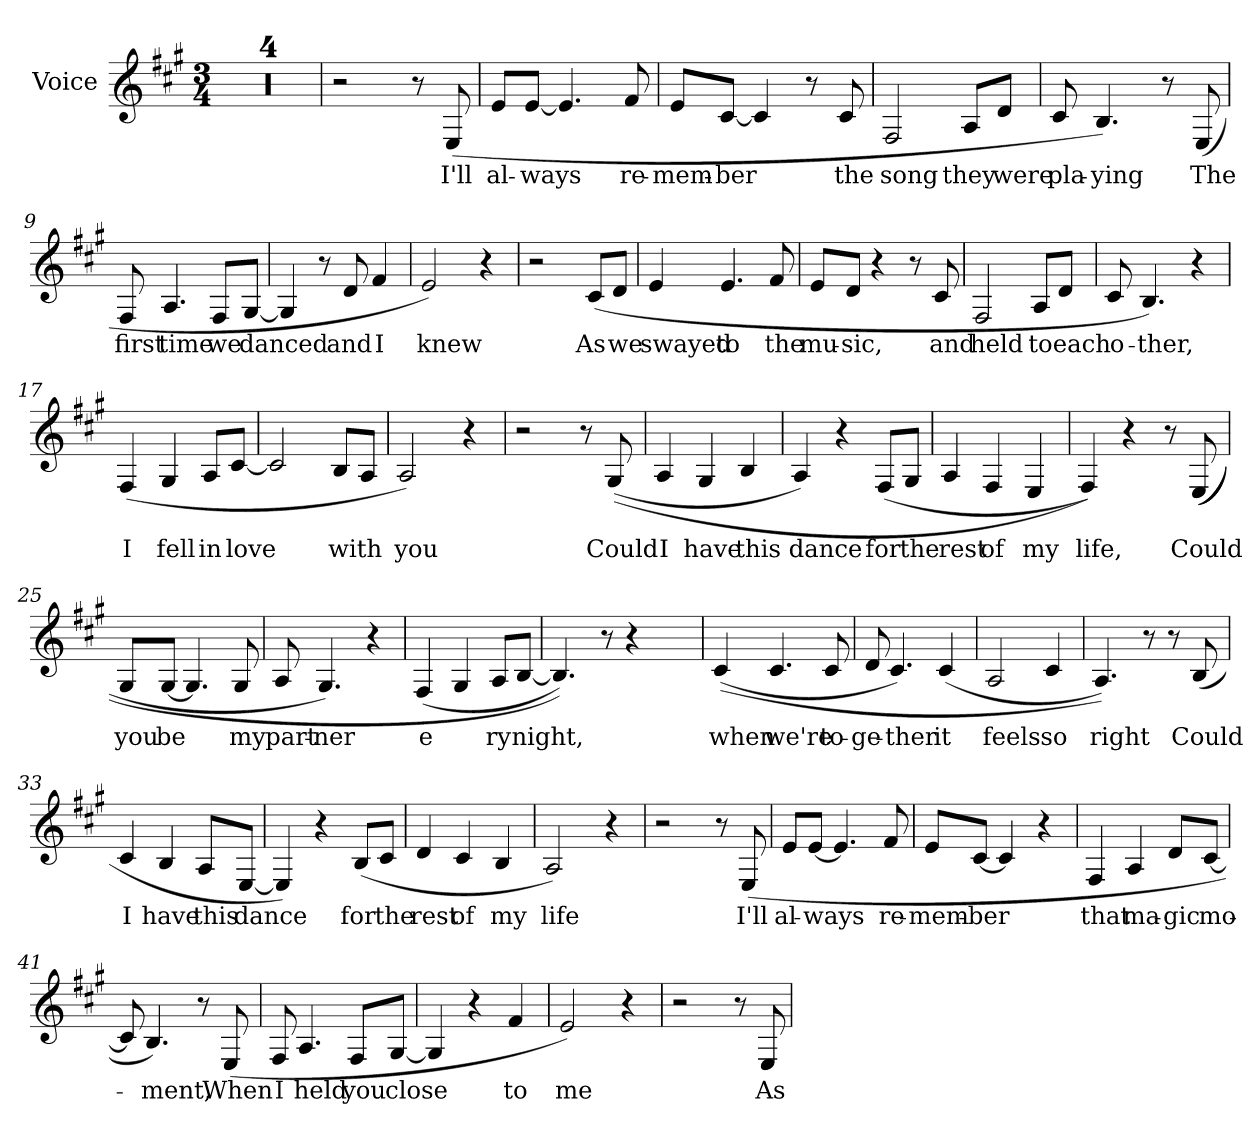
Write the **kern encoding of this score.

**kern	**text
*part1	*part1
*staff1	*staff1
*I"Voice	*
*I'Voice	*
*clefG2	*
*k[f#c#g#]	*
*A:	*
*M3/4	*
=	=
2.r;<	.
=1	=1
2.r	.
=2	=2
2.r	.
=3	=3
2.r	.
=4	=4
2r	.
8r	.
!	!LO:LY:b
(>8E/	I'll
=5	=5
!	!LO:LY:b
8e/L	al-
!	!LO:LY:b
[8e/J	-ways
4.e/]	.
!	!LO:LY:b
8f#/	re-
=6	=6
!	!LO:LY:b
8e/L	-mem-
!	!LO:LY:b
[8c#/J	-ber
4c#/]	.
8r	.
!	!LO:LY:b
8c#/	the
=7	=7
!	!LO:LY:b
2F#/	song
!	!LO:LY:b
8A/L	they
!	!LO:LY:b
8d/J	were
!!LO:LB:g=z
=8	=8
!	!LO:LY:b
8c#/	pla-
!	!LO:LY:b
4.B/)	-ying
8r	.
!	!LO:LY:b
(>8E/	The
=9	=9
!	!LO:LY:b
8F#/	first
!	!LO:LY:b
4.A/	time
!	!LO:LY:b
8F#/L	we
!	!LO:LY:b
[8G#/J	danced
=10	=10
4G#/]	.
8r	.
!	!LO:LY:b
8d/	and
!	!LO:LY:b
4f#/	I
=11	=11
!	!LO:LY:b
2e/)	knew
4r	.
=12	=12
2r	.
!	!LO:LY:b
(>8c#/L	As
!	!LO:LY:b
8d/J	we
!!LO:LB:g=z
=13	=13
!	!LO:LY:b
4e/	swayed
!	!LO:LY:b
4.e/	to
!	!LO:LY:b
8f#/	the
!!LO:LB:g=z
=14	=14
!	!LO:LY:b
8e/L	mu-
!	!LO:LY:b
8d/J	-sic,
4r	.
8r	.
!	!LO:LY:b
8c#/	and
=15	=15
!	!LO:LY:b
2F#/	held
!	!LO:LY:b
8A/L	to
!	!LO:LY:b
8d/J	each
=16	=16
!	!LO:LY:b
8c#/	o-
!	!LO:LY:b
4.B/)	-ther,
4r	.
=17	=17
!	!LO:LY:b
(>4F#/	I
!	!LO:LY:b
4G#/	fell
!	!LO:LY:b
8A/L	in
!	!LO:LY:b
[8c#/J	love
=18	=18
2c#/]	.
!	!LO:LY:b
8B/L	with
8A/J	.
=19	=19
!	!LO:LY:b
2A/)	you
4r	.
=20	=20
2r	.
8r	.
!	!LO:LY:b
(>(>8G#/	Could
!!LO:LB:g=z
=21	=21
!	!LO:LY:b
4A/	I
!	!LO:LY:b
4G#/	have
!	!LO:LY:b
4B/	this
=22	=22
!	!LO:LY:b
4A/)	dance
4r	.
!	!LO:LY:b
(>8F#/L	for
!	!LO:LY:b
8G#/J	the
=23	=23
!	!LO:LY:b
4A/	rest
!	!LO:LY:b
4F#/	of
!	!LO:LY:b
4E/	my
=24	=24
!	!LO:LY:b
4F#/))	life,
4r	.
8r	.
!	!LO:LY:b
(>(>8E/	Could
=25	=25
!	!LO:LY:b
8G#/L	you
!	!LO:LY:b
[8G#/J	be
4.G#/]	.
!	!LO:LY:b
8G#/	my
!!LO:LB:g=z
=26	=26
!	!LO:LY:b
8A/	part-
!	!LO:LY:b
4.G#/)	-ner
4r	.
=27	=27
!	!LO:LY:b
(<4F#/	e
4G#/	.
!	!LO:LY:b
8A/L	ry
!	!LO:LY:b
[8B/J	night,
=28	=28
4.B/]))	.
8r	.
4r	.
=29	=29
!	!LO:LY:b
(>(>4c#/	when
!	!LO:LY:b
4.c#/	we're
!	!LO:LY:b
8c#/	to-
=30	=30
!	!LO:LY:b
8d/	-ge-
!	!LO:LY:b
4.c#/)	-ther
!	!LO:LY:b
(>4c#/	it
=31	=31
!	!LO:LY:b
2A/	feels
!	!LO:LY:b
4c#/	so
!!LO:LB:g=z
=32	=32
!	!LO:LY:b
4.A/))	right
8r	.
8r	.
!	!LO:LY:b
(>8B/	Could
=33	=33
!	!LO:LY:b
4c#/	I
!	!LO:LY:b
4B/	have
!	!LO:LY:b
8A/L	this
!	!LO:LY:b
[8E/J	dance
=34	=34
4E/])	.
4r	.
!	!LO:LY:b
(>8B/L	for
!	!LO:LY:b
8c#/J	the
=35	=35
!	!LO:LY:b
4d/	rest
!	!LO:LY:b
4c#/	of
!	!LO:LY:b
4B/	my
=36	=36
!	!LO:LY:b
2A/)	life
4r	.
=37	=37
2r	.
8r	.
!	!LO:LY:b
(>8E/	I'll
!!LO:LB:g=z
=38	=38
!	!LO:LY:b
8e/L	al-
!	!LO:LY:b
[8e/J	-ways
4.e/]	.
!	!LO:LY:b
8f#/	re-
=39	=39
!	!LO:LY:b
8e/L	-mem-
!	!LO:LY:b
[8c#/J	-ber
4c#/]	.
4r	.
=40	=40
!	!LO:LY:b
4F#/	that
!	!LO:LY:b
4A/	ma-
!	!LO:LY:b
8d/L	-gic
!	!LO:LY:b
[8c#/J	mo-
=41	=41
8c#/]	.
!	!LO:LY:b
4.B/)	-ment,
8r	.
!	!LO:LY:b
(>8E/	When
!!LO:PB:g=z
=42	=42
!	!LO:LY:b
8F#/	I
!	!LO:LY:b
4.A/	held
!	!LO:LY:b
8F#/L	you
!	!LO:LY:b
[8G#/J	close
=43	=43
4G#/]	.
4r	.
!	!LO:LY:b
4f#/	to
!!LO:LB:g=z
=44	=44
!	!LO:LY:b
2e/)	me
4r	.
=45	=45
2r	.
8r	.
!	!LO:LY:b
8E/	As
=	=
*-	*-
